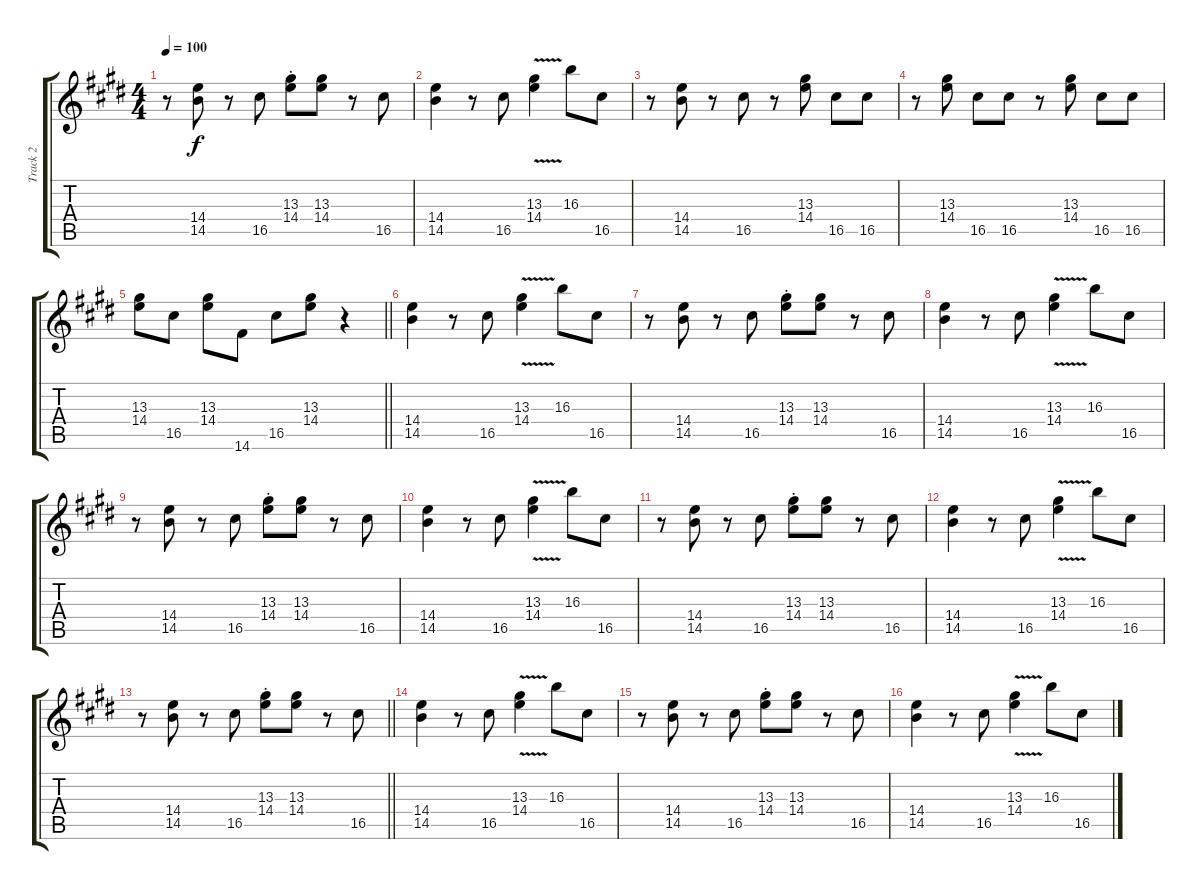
\track ("Track 2" "Track 2") {instrument electricguitarjazz}
\staff {score tabs}
\tuning (E4 B3 G3 D3 A2 E2) {hide}
\ts (4 4)
\tempo 100
\clef g2
\ks e
r.8{dy f} (14.4 14.5).8 r.8 16.5.8 (13.3{st} 14.4{st}).8 (13.3 14.4).8 r.8 16.5.8 |
(14.4 14.5).4 r.8 16.5.8 (13.3{v} 14.4{v}).4 16.3.8 16.5.8 |
r.8 (14.4 14.5).8 r.8 16.5.8 r.8 (13.3 14.4).8 16.5.8 16.5.8 |
r.8 (13.3 14.4).8 16.5.8 16.5.8 r.8 (13.3 14.4).8 16.5.8 16.5.8 |
\barLineRight lightlight
(13.3 14.4).8 16.5.8 (13.3 14.4).8 14.6.8 16.5.8 (13.3 14.4).8 r.4 |
(14.4 14.5).4 r.8 16.5.8 (13.3{v} 14.4{v}).4 16.3.8 16.5.8 |
r.8 (14.4 14.5).8 r.8 16.5.8 (13.3{st} 14.4{st}).8 (13.3 14.4).8 r.8 16.5.8 |
(14.4 14.5).4 r.8 16.5.8 (13.3{v} 14.4{v}).4 16.3.8 16.5.8 |
r.8 (14.4 14.5).8 r.8 16.5.8 (13.3{st} 14.4{st}).8 (13.3 14.4).8 r.8 16.5.8 |
(14.4 14.5).4 r.8 16.5.8 (13.3{v} 14.4{v}).4 16.3.8 16.5.8 |
r.8 (14.4 14.5).8 r.8 16.5.8 (13.3{st} 14.4{st}).8 (13.3 14.4).8 r.8 16.5.8 |
(14.4 14.5).4 r.8 16.5.8 (13.3{v} 14.4{v}).4 16.3.8 16.5.8 |
\barLineRight lightlight
r.8 (14.4 14.5).8 r.8 16.5.8 (13.3{st} 14.4{st}).8 (13.3 14.4).8 r.8 16.5.8 |
(14.4 14.5).4 r.8 16.5.8 (13.3{v} 14.4{v}).4 16.3.8 16.5.8 |
r.8 (14.4 14.5).8 r.8 16.5.8 (13.3{st} 14.4{st}).8 (13.3 14.4).8 r.8 16.5.8 |
(14.4 14.5).4 r.8 16.5.8 (13.3{v} 14.4{v}).4 16.3.8 16.5.8
